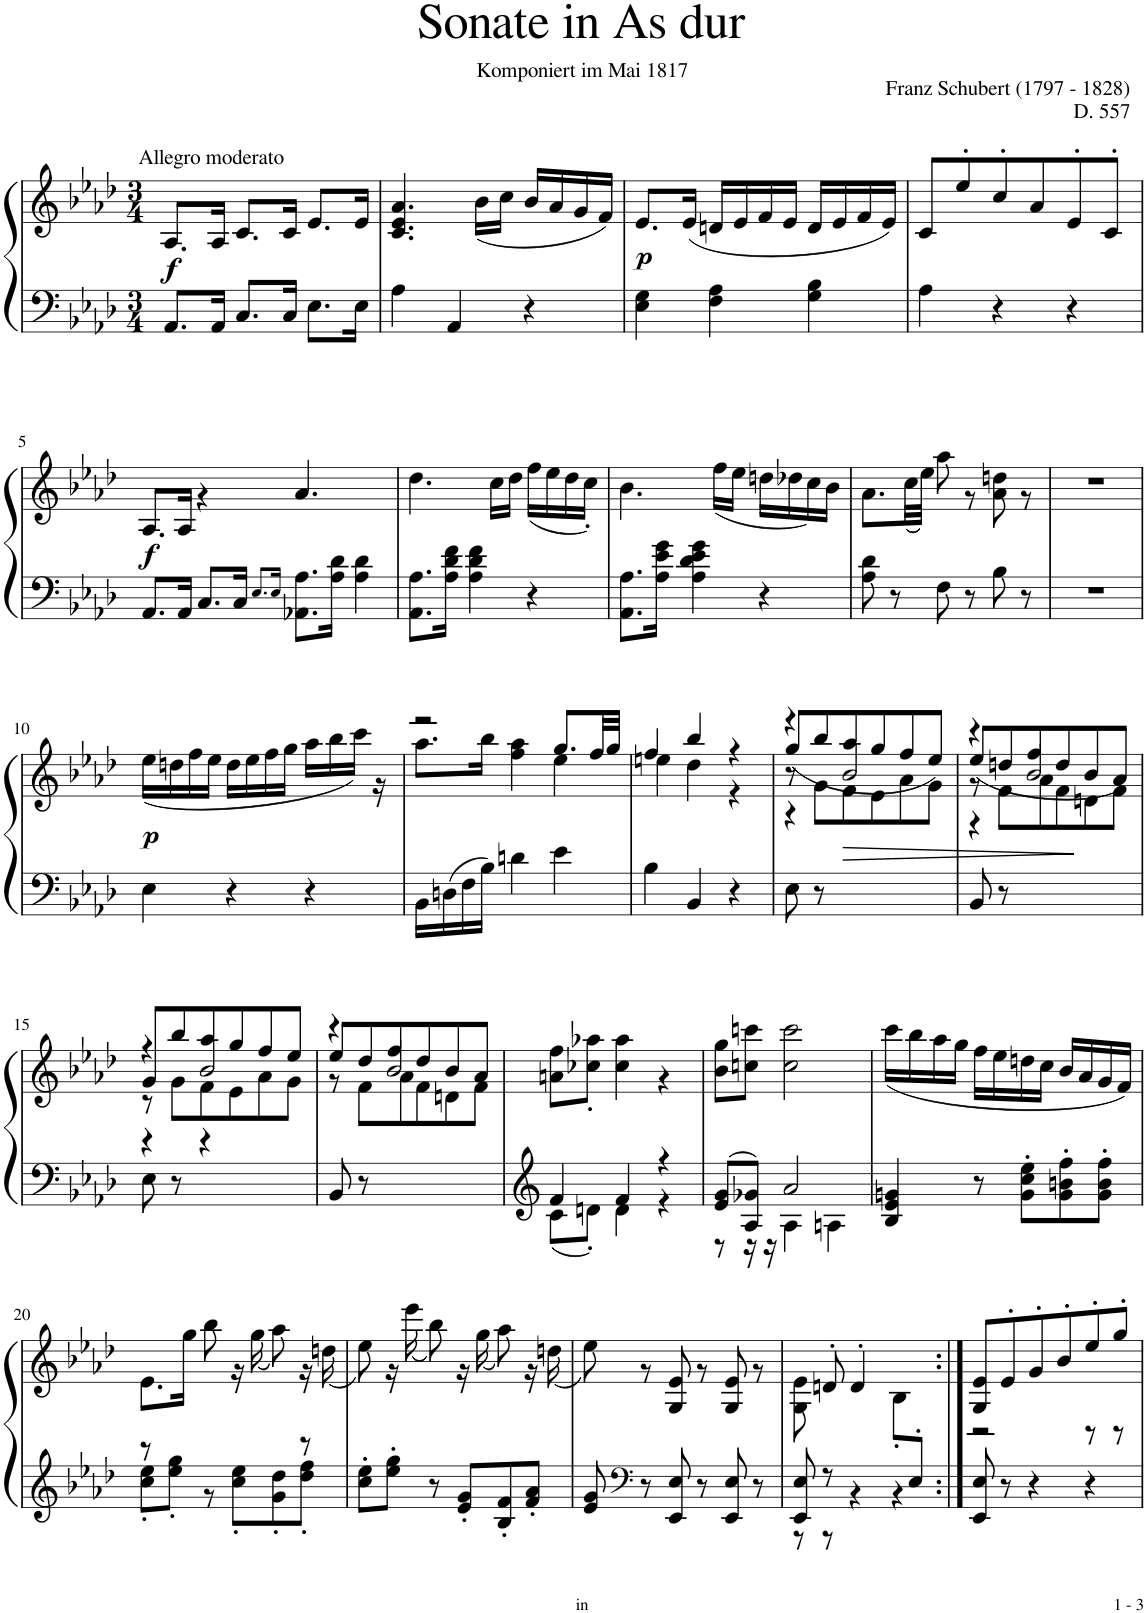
**kern	**kern	**dynam
*part1	*part1	*part1
*staff2	*staff1	*staff1/2
*I"Part 1	*	*
*clefF4	*clefG2	*
*k[b-e-a-d-]	*k[b-e-a-d-]	*
*M3/4	*M3/4	*
=1	=1	=1
*	*^	*
!	!LO:TX:a:t=Allegro moderato	!	!
!	!	!	!LO:DY:b
8.AA-/L	2.ryy	8.A-/L	f
16AA-/Jk	.	16A-/Jk	.
8.C/L	.	8.c/L	.
16C/Jk	.	16c/Jk	.
8.E-\L	.	8.e-/L	.
16E-\Jk	.	16e-/Jk	.
=2	=2	=2	=2
4A-\	2.ryy	4.c/ 4.e-/ 4.a-/	.
4AA-/	.	.	.
.	.	(16b-\LL	.
.	.	16cc\JJ	.
4r	.	16b-/LL	.
.	.	16a-/	.
.	.	16g/	.
.	.	16f/JJ)	.
=3	=3	=3	=3
!	!	!	!LO:DY:b
4E-\ 4G\	2.ryy	8.e-/L	p
.	.	(16e-/Jk	.
4F\ 4A-\	.	16dn/LL	.
.	.	16e-/	.
.	.	16f/	.
.	.	16e-/JJ	.
4G\ 4B-\	.	16d/LL	.
.	.	16e-/	.
.	.	16f/	.
.	.	16e-/JJ)	.
=4	=4	=4	=4
4A-\	2.ryy	8c/L	.
.	.	8ee-'/	.
4r	.	8cc'/	.
.	.	8a-/	.
4r	.	8e-'/	.
.	.	8c'/J	.
!!LO:LB:g=z	!!
=5	=5	=5	=5
!	!	!	!LO:DY:b
8.AA-/L	2.ryy	8.A-/L	f
16AA-/Jk	.	16A-/Jk	.
8.C/L	.	4r	.
16C/Jk	.	.	.
8qE-/L	.	.	.
16qE-/Jk	.	.	.
8.AA-X\ 8.A-\L	.	[4a-/	.
16A-\ 16d-\Jk	.	.	.
4A-\ 4d-\	4ryy	4ryy	.
=6	=6	=6	=6
8.AA-\ 8.A-\L	2.ryy	4.dd-\	.
16A-\ 16d-\ 16f\Jk	.	.	.
4A-\ 4d-\ 4f\	.	.	.
.	.	8a-/]	.
4r	.	16cc\LL	.
.	.	16dd-\JJ	.
.	.	(16ff\LL	.
.	.	16ee-\	.
8ryy	8ryy	16dd-\	.
.	.	16cc'\JJ)	.
=7	=7	=7	=7
8.AA-\ 8.A-\L	2.ryy	4.b-\	.
16A-\ 16e-\ 16g\Jk	.	.	.
4A-\ 4d-\ 4e-\ 4g\	.	.	.
.	.	(16ff\LL	.
.	.	16ee-\JJ	.
4r	.	16ddn\LL	.
.	.	16dd-X\	.
.	.	16cc\)	.
.	.	16b-\JJ	.
=8	=8	=8	=8
8A-\ 8d-\	2.ryy	8.a-\L	.
8r	.	.	.
.	.	(32cc\LL	.
.	.	32ee-\JJJ)	.
8F\	.	8aa-\	.
8r	.	8r	.
8B-\	.	8a-\ 8ddn\	.
8r	.	8r	.
*	*v	*v	*
=9	=9	=9
2.r	2.r	.
!!LO:LB:g=z
=10	=10	=10
*	*^	*
!	!	!	!LO:DY:b
4E-\	2.ryy	(16ee-\LL	p
.	.	16ddn\	.
.	.	16ff\	.
.	.	16ee-\JJ	.
4r	.	16dd\LL	.
.	.	16ee-\	.
.	.	16ff\	.
.	.	16gg\JJ	.
4r	.	16aa-\LL	.
.	.	16bb-\	.
.	.	16ccc\JJ)	.
.	.	16r	.
=11	=11	=11	=11
*	*	*^	*
16BB-\LL	2.ryy	2r	8.aa-\L	.
16Dn\	.	.	.	.
16F\	.	.	.	.
16B-\JJ	.	.	16bb-\Jk	.
4dn\	.	.	4ff\ 4aa-\	.
4e-\	.	8.gg/L	4ee-\	.
.	.	32ff/LL	.	.
.	.	32gg/JJJ	.	.
=12	=12	=12	=12	=12
4B-\	2.ryy	4ff/	4een\	.
4BB-/	.	4bb-/	4dd-\	.
4r	.	4r	4r	.
=13	=13	=13	=13	=13
*	*	*	*^	*
8E-\	4r	(8gg/L	8r	4r	.
8r	.	8bb-/	8g\L	.	.
!	!	!	!	!	!LO:HP:b
2ryy	2b-/	8aa-/	8f\	2ryy	>
.	.	8gg/	8e-\	.	.
.	.	8ff/	8a-\	.	.
.	.	8ee-/J)	8g\J	.	.
=14	=14	=14	=14	=14	=14
8BB-/	4r	(8ee-/L	8r	4r	.
8r	.	8ddn/	8f\L	.	.
2ryy	2b-/	8ff/	8a-\	2ryy	.
.	.	8dd/	8f\	.	.
.	.	8b-/	8dn\	.	]
.	.	8a-/J)	8f\J	.	.
!!LO:LB:g=z	!!	!!	!!
=15	=15	=15	=15	=15	=15
8E-\	4r	8g/L	8r	4r	.
8r	.	8bb-/	8g\L	.	.
2ryy	2b-/	8aa-/	8f\	4r	.
.	.	8gg/	8e-\	.	.
.	.	8ff/	8a-\	4ryy	.
.	.	8ee-/J	8g\J	.	.
*	*	*	*v	*v	*
=16	=16	=16	=16	=16
8BB-/	4r	8ee-/L	8r	.
8r	.	8dd-/	8f\L	.
2ryy	2b-/	8ff/	8a-\	.
.	.	8dd-/	8f\	.
.	.	8b-/	8dn\	.
.	.	8a-/J	8f\J	.
*	*	*v	*v	*
=17	=17	=17	=17
*^	*	*	*
4f/	8c\L	2.ryy	8an\ 8ff\L	.
.	8dn'\J	.	8cc-X\' 8aa-X\'J	.
4f/	4d\	.	4cc-\ 4aa-\	.
4r	4r	.	4r	.
=18	=18	=18	=18	=18
8e-/ 8g/L	8r	2.ryy	8b-\ 8gg\L	.
8A-/ 8g-X/J	16r	.	8ccn\ 8cccn\J	.
.	16r	.	.	.
2a-/	4A-\	.	2cc\ 2ccc\	.
.	4An\	.	.	.
*v	*v	*	*	*
=19	=19	=19	=19
4B-/ 4e-/ 4gn/	2.ryy	(16ccc\LL	.
.	.	16bb-\	.
.	.	16aa-\	.
.	.	16gg\JJ	.
8r	.	16ff\LL	.
.	.	16ee-\	.
8g\' 8cc\' 8ee-\'L	.	16ddn\	.
.	.	16cc\JJ	.
8g\' 8bn\' 8ff\'	.	16b-/LL	.
.	.	16a-/	.
8g\' 8b\' 8ff\'J	.	16g/	.
.	.	16f/JJ)	.
!!LO:LB:g=z	!!
=20	=20	=20	=20
*^	*	*	*
8r	8cc\' 8ee-\'L	2.ryy	8.e-\L	.
2ryy	8ee-\' 8gg\'J	.	.	.
.	.	.	16gg\Jk	.
.	8r	.	8bb-\	.
.	8cc\' 8ee-\'L	.	16r	.
.	.	.	(16gg\	.
.	8g\' 8dd-\'	.	8aa-\)	.
8r	8dd-\' 8ff\'J	.	16r	.
.	.	.	(16ddn\	.
*v	*v	*	*	*
=21	=21	=21	=21
8cc\' 8ee-\'L	2.ryy	8ee-\)	.
8ee-\' 8gg\'J	.	16r	.
.	.	(16eee-\	.
8r	.	8bb-\)	.
8e-/' 8g/'L	.	16r	.
.	.	(16gg\	.
8B-/' 8f/'	.	8aa-\)	.
8f/' 8a-/'J	.	16r	.
.	.	(16ddn\	.
=22	=22	=22	=22
8e-/ 8g/	2.ryy	8ee-\)	.
*clefF4	*	*	*
8r	.	8r	.
8EE-/ 8E-/	.	8G/ 8e-/	.
8r	.	8r	.
8EE-/ 8E-/	.	8G/ 8e-/	.
8r	.	8r	.
=23	=23	=23	=23
*^	*	*	*
*	*^	*	*	*
8ryy	8EE-/ 8E-/	8r	2.ryy	8G\ 8e-\	.
.	8r	8r	.	8dn'/	.
.	2ryy	4r	.	4d'/	.
.	.	4r	.	8B-'\L	.
8E-'/J	.	.	.	8ryy	.
*v	*v	*v	*	*	*
=24:|!	=24:|!	=24:|!	=24:|!
*	*	*^	*
8EE-/ 8E-/	2.ryy	8G/ 8e-/L	2r	.
8r	.	8e-'/	.	.
4r	.	8g'/	.	.
.	.	8b-'/	.	.
4r	.	8ee-'/	8r	.
.	.	8gg'/J	8r	.
*	*v	*v	*v	*
=	=	=
*-	*-	*-
